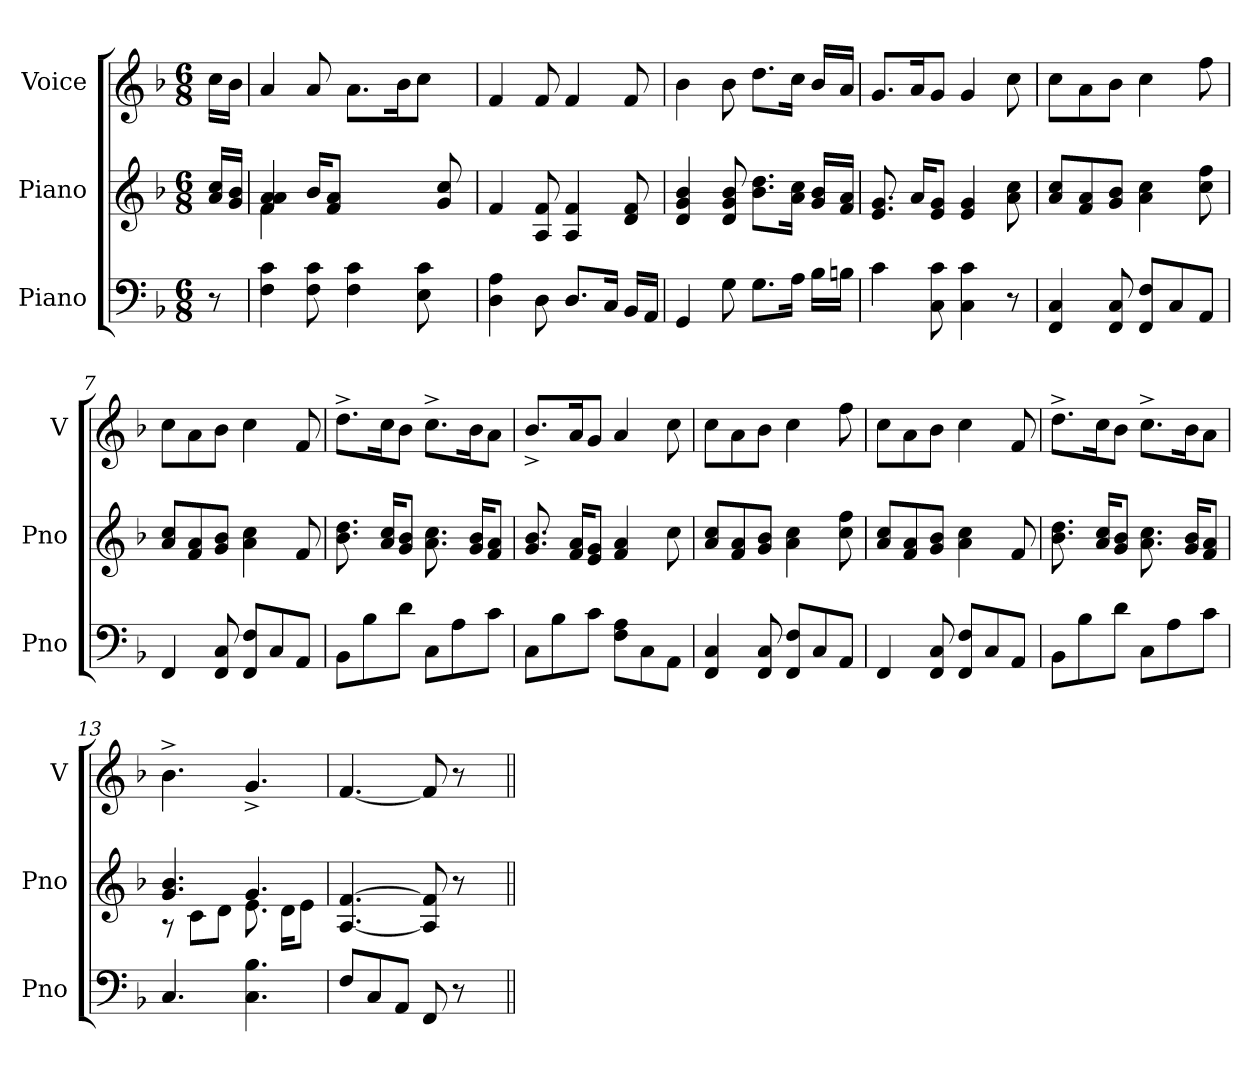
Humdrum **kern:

**kern	**kern	**kern
*part3	*part2	*part1
*staff3	*staff2	*staff1
*I"Piano	*I"Piano	*I"Voice
*I'Pno	*I'Pno	*I'V
*clefF4	*clefG2	*clefG2
*k[b-]	*k[b-]	*k[b-]
*M6/8	*M6/8	*M6/8
*MM88	*MM88	*MM88
=1	=1	=1
8r	16a/ 16cc/LL	16cc\LL
.	16g/ 16b-/JJ	16b-\JJ
=2	=2	=2
*	*^	*
4F\ 4c\	4f/ 4a/ 4a/	4f\	4a/
8F\ 8c\	16b-/KL	2ryy	8a/
.	8f/ 8a/J	.	.
4F\ 4c\	.	.	8.a\L
.	4ryy	.	.
.	.	.	16b-\K
8E\ 8c\	.	.	8cc\J
.	8g/ 8cc/	.	.
16ryy	.	16ryy	16ryy
*	*v	*v	*
=3	=3	=3
4D\ 4A\	4f/	4f/
8D\	8A/ 8f/	8f/
8.D/L	4A/ 4f/	4f/
16C/Jk	.	.
16BB-/LL	8d/ 8f/	8f/
16AA/JJ	.	.
=4	=4	=4
4GG/	4d/ 4g/ 4b-/	4b-\
8G\	8d/ 8g/ 8b-/	8b-\
8.G\L	8.b-\ 8.dd\L	8.dd\L
16A\Jk	16a\ 16cc\Jk	16cc\Jk
16B-\LL	16g/ 16b-/LL	16b-/LL
16Bn\JJ	16f/ 16a/JJ	16a/JJ
=5	=5	=5
4c\	8.e/ 8.g/	8.g/L
.	16a/KL	16a/K
8C\ 8c\	8e/ 8g/J	8g/J
4C\ 4c\	4e/ 4g/	4g/
8r	8a\ 8cc\	8cc\
=6	=6	=6
4FF/ 4C/	8a/ 8cc/L	8cc\L
.	8f/ 8a/	8a\
8FF/ 8C/	8g/ 8b-/J	8b-\J
8FF/ 8F/L	4a\ 4cc\	4cc\
8C/	.	.
8AA/J	8cc\ 8ff\	8ff\
!!LO:LB:g=z
=7	=7	=7
4FF/	8a/ 8cc/L	8cc\L
.	8f/ 8a/	8a\
8FF/ 8C/	8g/ 8b-/J	8b-\J
8FF/ 8F/L	4a\ 4cc\	4cc\
8C/	.	.
8AA/J	8f/	8f/
=8	=8	=8
8BB-\L	8.b-\ 8.dd\	8.dd^\L
8B-\	.	.
.	16a/ 16cc/KL	16cc\K
8d\J	8g/ 8b-/J	8b-\J
8C\L	8.a\ 8.cc\	8.cc^\L
8A\	.	.
.	16g/ 16b-/KL	16b-\K
8c\J	8f/ 8a/J	8a\J
=9	=9	=9
8C\L	8.g/ 8.b-/	8.b-^/L
8B-\	.	.
.	16f/ 16a/KL	16a/K
8c\J	8e/ 8g/J	8g/J
8F\ 8A\L	4f/ 4a/	4a/
8C\	.	.
8AA\J	8cc\	8cc\
=10	=10	=10
4FF/ 4C/	8a/ 8cc/L	8cc\L
.	8f/ 8a/	8a\
8FF/ 8C/	8g/ 8b-/J	8b-\J
8FF/ 8F/L	4a\ 4cc\	4cc\
8C/	.	.
8AA/J	8cc\ 8ff\	8ff\
=11	=11	=11
4FF/	8a/ 8cc/L	8cc\L
.	8f/ 8a/	8a\
8FF/ 8C/	8g/ 8b-/J	8b-\J
8FF/ 8F/L	4a\ 4cc\	4cc\
8C/	.	.
8AA/J	8f/	8f/
=12	=12	=12
8BB-\L	8.b-\ 8.dd\	8.dd^\L
8B-\	.	.
.	16a/ 16cc/KL	16cc\K
8d\J	8g/ 8b-/J	8b-\J
8C\L	8.a\ 8.cc\	8.cc^\L
8A\	.	.
.	16g/ 16b-/KL	16b-\K
8c\J	8f/ 8a/J	8a\J
!!LO:LB:g=z
=13	=13	=13
*	*^	*
4.C/	4.g/ 4.b-/	8r	4.b-^\
.	.	8c\L	.
.	.	8d\J	.
4.C\ 4.B-\	4.g/	8.e\	4.g^/
.	.	16d\KL	.
.	.	8e\J	.
*	*v	*v	*
=14	=14	=14
8F/L	[4.A/ [4.f/	[4.f/
8C/	.	.
8AA/J	.	.
8FF/	8A/] 8f/]	8f/]
8r	8r	8r
8ryy	8ryy	8ryy
=||	=||	=||
*-	*-	*-
